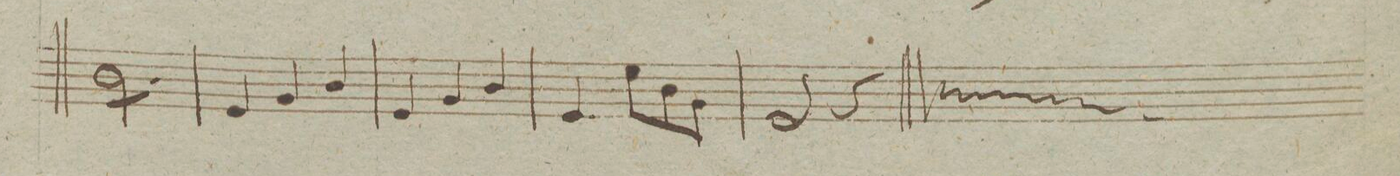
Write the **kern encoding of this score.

**kern	**dynam
*I"Baſso	*
*clefF4	*
*k[f#]	*
*M3/4	*
8D\L	.
8D\	.
8D\	.
8D\	.
8D\	.
8D\J	.
*Xtremolo	*
=121	=121
4GG/	.
4BB/	.
4D/	.
=122	=122
4GG/	.
4BB/	.
4D/	.
=123	=123
4.GG/	.
8G\L	.
8D\	.
8BB\J	.
=124	=124
2GG/	.
4r	.
==	==
*-	*-
